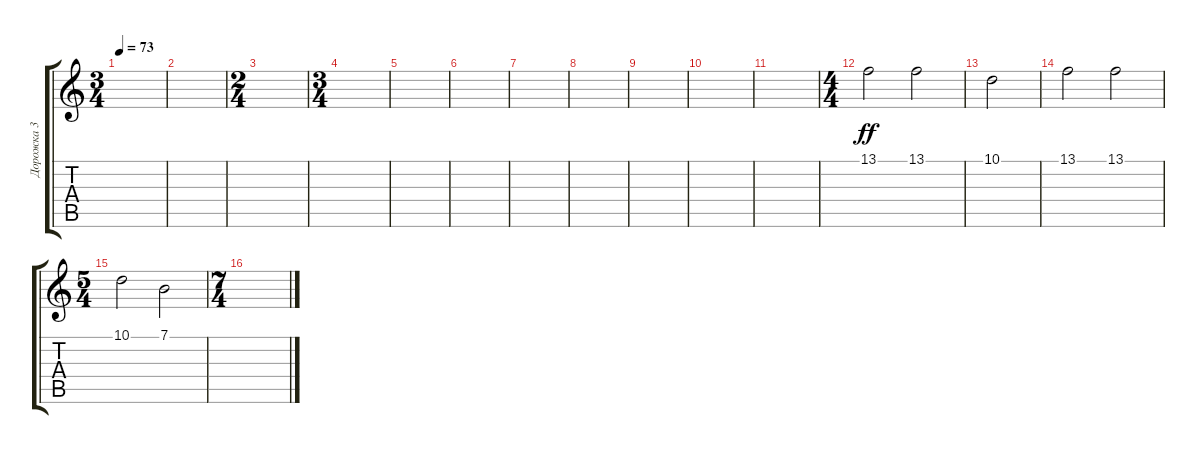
\track ("Дорожка 3" "Дорожка 3") {instrument musicbox}
\staff {score tabs}
\tuning (E4 B3 G3 D3 A2 E2) {hide}
\ts (3 4)
\tempo 73
\clef g2
\ks c
|
|
\ts (2 4)
|
\ts (3 4)
|
|
|
|
|
|
|
|
\ts (4 4)
13.1.2{dy ff} 13.1.2 |
10.1.2 |
13.1.2 13.1.2 |
\ts (5 4)
10.1.2 7.1.2 |
\ts (7 4)
